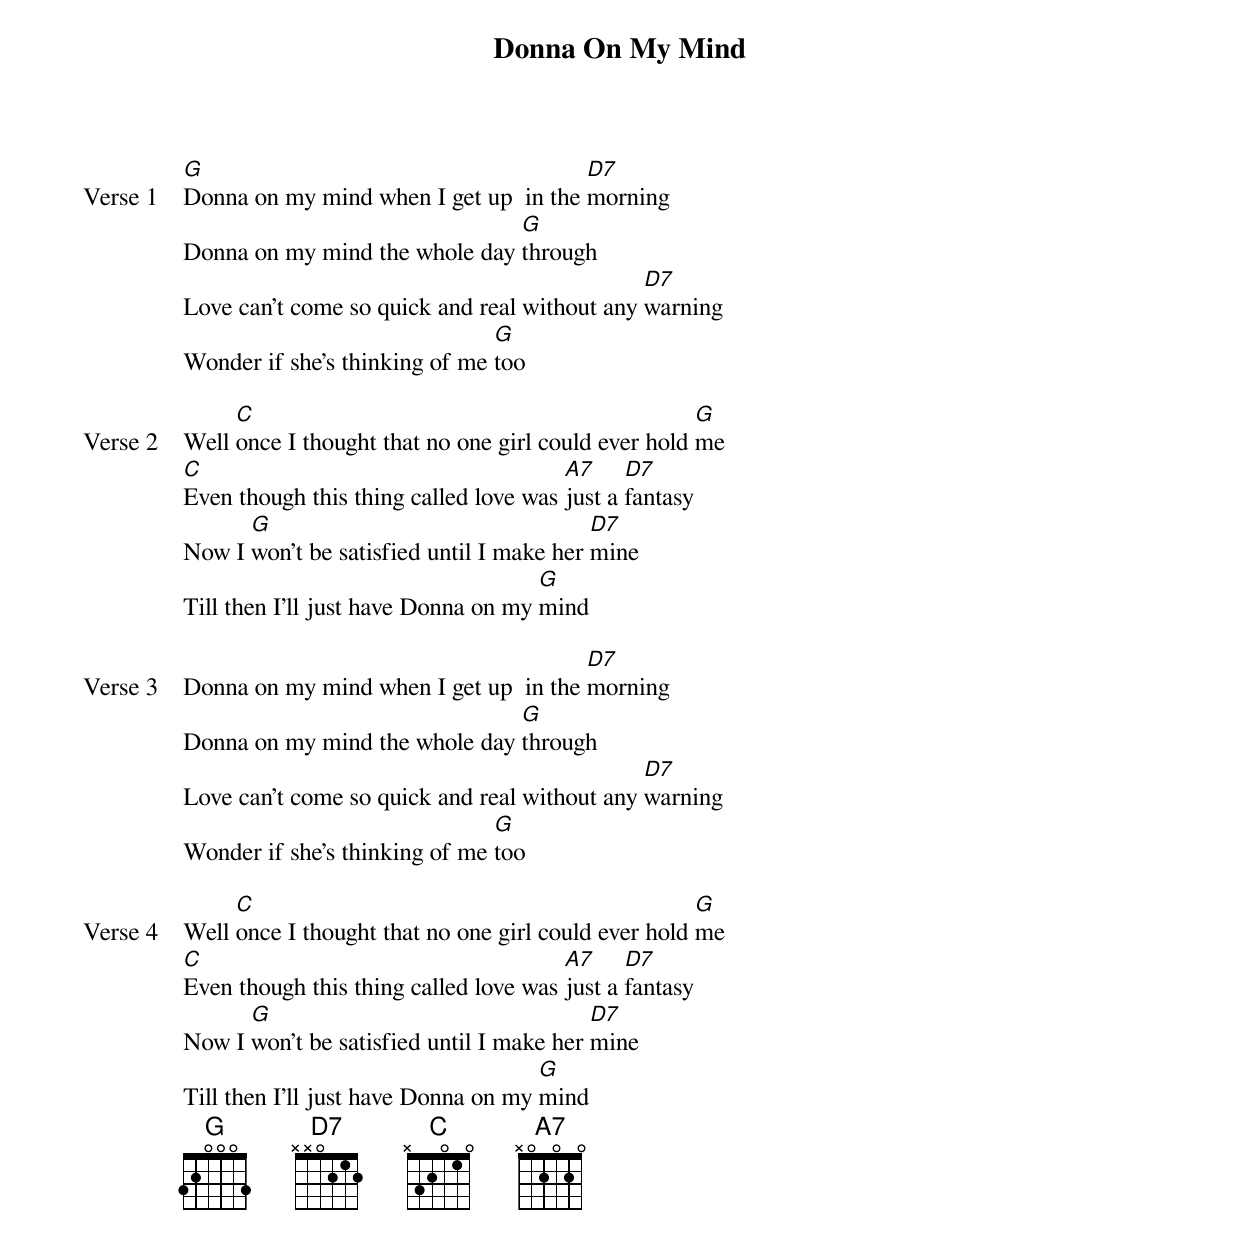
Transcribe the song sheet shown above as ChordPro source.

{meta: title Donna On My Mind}
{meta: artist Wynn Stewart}
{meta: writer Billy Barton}

{start_of_verse: Verse 1}
[G]Donna on my mind when I get up  in the [D7]morning
Donna on my mind the whole day [G]through
Love can't come so quick and real without any [D7]warning
Wonder if she's thinking of me [G]too
{end_of_verse}

{start_of_verse: Verse 2}
Well [C]once I thought that no one girl could ever hold [G]me
[C]Even though this thing called love was [A7]just a [D7]fantasy
Now I [G]won't be satisfied until I make her [D7]mine
Till then I'll just have Donna on my [G]mind
{end_of_verse}

{start_of_verse: Verse 3}
Donna on my mind when I get up  in the [D7]morning
Donna on my mind the whole day [G]through
Love can't come so quick and real without any [D7]warning
Wonder if she's thinking of me [G]too
{end_of_verse}

{start_of_verse: Verse 4}
Well [C]once I thought that no one girl could ever hold [G]me
[C]Even though this thing called love was [A7]just a [D7]fantasy
Now I [G]won't be satisfied until I make her [D7]mine
Till then I'll just have Donna on my [G]mind
{end_of_verse}
